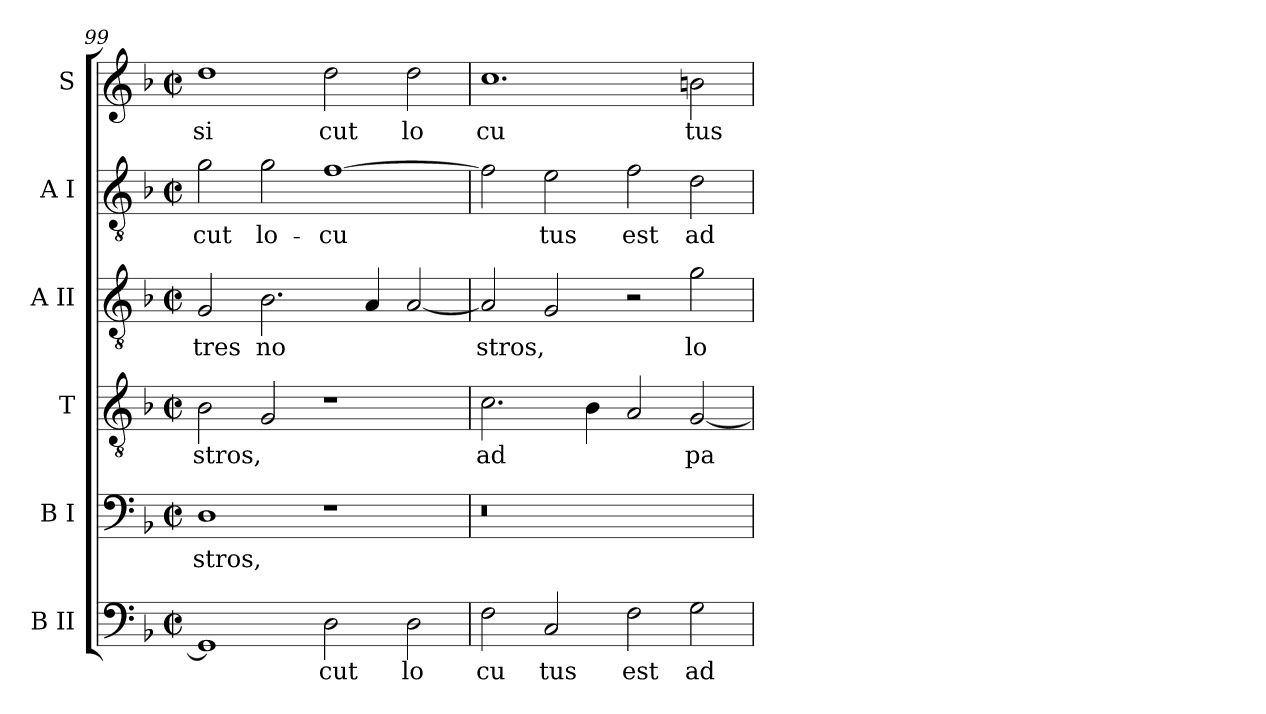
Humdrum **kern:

**kern	**text	**kern	**text	**kern	**text	**kern	**text	**kern	**text	**kern	**text
*part6	*part6	*part5	*part5	*part4	*part4	*part3	*part3	*part2	*part2	*part1	*part1
*staff6	*staff6	*staff5	*staff5	*staff4	*staff4	*staff3	*staff3	*staff2	*staff2	*staff1	*staff1
*I"B II	*	*I"B I	*	*I"T	*	*I"A II	*	*I"A I	*	*I"S	*
*I'B II	*	*I'B I	*	*I'T	*	*I'A II	*	*I'A I	*	*I'S	*
*clefF4	*	*clefF4	*	*clefGv2	*	*clefGv2	*	*clefGv2	*	*clefG2	*
*k[b-]	*	*k[b-]	*	*k[b-]	*	*k[b-]	*	*k[b-]	*	*k[b-]	*
*F:	*	*F:	*	*F:	*	*F:	*	*F:	*	*F:	*
*M2/2	*	*M2/2	*	*M2/2	*	*M2/2	*	*M2/2	*	*M2/2	*
*met(c|)	*	*met(c|)	*	*met(c|)	*	*met(c|)	*	*met(c|)	*	*met(c|)	*
=99	=99	=99	=99	=99	=99	=99	=99	=99	=99	=99	=99
!	!LO:LY:b:cj	!	!LO:LY:b:cj	!	!LO:LY:b:cj	!	!LO:LY:b:cj	!	!LO:LY:b:cj	!	!LO:LY:b:cj
1GG]	.	1D	-stros,	2B-\	stros,	2G/	tres	2g\	-cut	1dd	si
!	!	!	!	!	!LO:LY:b:cj	!	!LO:LY:b:cj	!	!LO:LY:b:cj	!	!
.	.	.	.	2G/	.	2.B-\	no	2g\	lo-	.	.
!	!LO:LY:b:cj	!	!	!	!	!	!	!	!LO:LY:b:cj	!	!LO:LY:b:cj
2D\	cut	1r	.	1r	.	.	.	[>1f	-cu-	2dd\	cut
!	!	!	!	!	!	!	!LO:LY:b:cj	!	!	!	!
.	.	.	.	.	.	4A/	.	.	.	.	.
!	!LO:LY:b:cj	!	!	!	!	!	!LO:LY:b:cj	!	!	!	!LO:LY:b:cj
2D\	lo	.	.	.	.	[<2A/	.	.	.	2dd\	lo
=100	=100	=100	=100	=100	=100	=100	=100	=100	=100	=100	=100
!	!LO:LY:b:cj	!	!	!	!LO:LY:b:cj	!	!LO:LY:b:cj	!	!LO:LY:b:cj	!	!LO:LY:b:cj
2F\	cu	0r	.	2.c\	ad	2A/]	stros,	2f\]	--	1.cc	cu
!	!LO:LY:b:cj	!	!	!	!	!	!LO:LY:b:cj	!	!LO:LY:b:cj	!	!
2C/	tus	.	.	.	.	2G/	.	2e\	-tus	.	.
!	!	!	!	!	!LO:LY:b:cj	!	!	!	!	!	!
.	.	.	.	4B-\	.	.	.	.	.	.	.
!	!LO:LY:b:cj	!	!	!	!LO:LY:b:cj	!	!	!	!LO:LY:b:cj	!	!
2F\	est	.	.	2A/	.	2r	.	2f\	est	.	.
!	!LO:LY:b:cj	!	!	!	!LO:LY:b:cj	!	!LO:LY:b:cj	!	!LO:LY:b:cj	!	!LO:LY:b:cj
2G\	ad	.	.	[<2G/	pa	2g\	lo	2d\	ad	2bn\	tus
=	=	=	=	=	=	=	=	=	=	=	=
*-	*-	*-	*-	*-	*-	*-	*-	*-	*-	*-	*-
